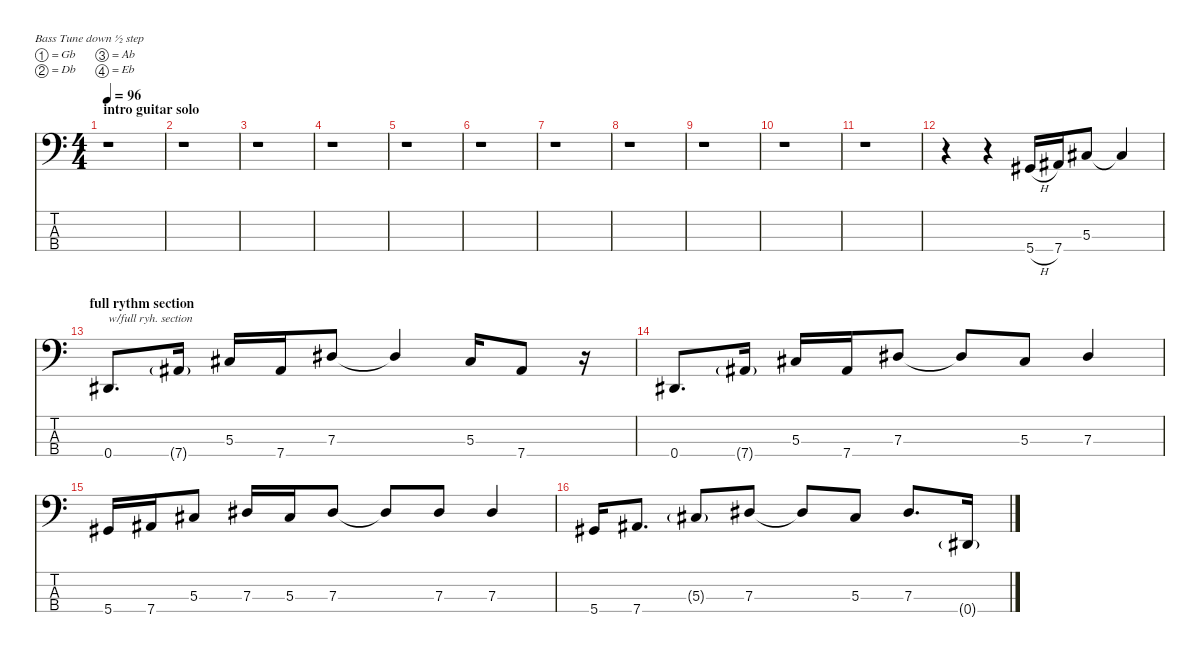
\defaultSystemsLayout 4
\hideDynamics
\bracketExtendMode nobrackets
\singleTrackTrackNamePolicy hidden
\multiTrackTrackNamePolicy hidden
\otherSystemsTrackNameOrientation horizontal
\track ("Bass" "el.bs.") {instrument electricbassfinger}
\staff {score tabs}
\tuning (Gb2 Db2 Ab1 Eb1)
\ts (4 4)
\section ("" "intro guitar solo")
\tempo 96
\clef f4
\ks c
r.1{dy ff instrument electricbassfinger beam Down} |
r.1{beam Down} |
r.1{beam Down} |
r.1{beam Down} |
r.1{beam Down} |
r.1{beam Down} |
r.1{beam Down} |
r.1{beam Down} |
r.1{beam Down} |
r.1{beam Down} |
r.1{beam Down} |
r.4{beam Down} r.4{beam Down} 5.4{h acc #}.16{beam Up} 7.4{acc #}.16{beam Up} 5.3{acc #}.8{beam Up} 5.3{t acc #}.4{dy f beam Up} |
\section ("" "full rythm section")
0.4{acc #}.8{d txt "w/full ryh. section" beam Up} 7.4{g acc #}.16{beam Up} 5.3{acc #}.16{beam Up} 7.4{acc #}.16{beam Up} 7.3{acc #}.8{beam Up} 7.3{t acc #}.4{beam Up} 5.3{acc #}.16{beam Up} 7.4{acc #}.8{beam Up} r.16{beam Up} |
0.4{acc #}.8{d beam Up} 7.4{g acc #}.16{beam Up} 5.3{acc #}.16{beam Up} 7.4{acc #}.16{beam Up} 7.3{acc #}.8{beam Up} 7.3{t acc #}.8{beam Up} 5.3{acc #}.8{beam Up} 7.3{acc #}.4{beam Up} |
5.4{acc #}.16{beam Up} 7.4{acc #}.16{beam Up} 5.3{acc #}.8{beam Up} 7.3{acc #}.16{beam Up} 5.3{acc #}.16{beam Up} 7.3{acc #}.8{beam Up} 7.3{t acc #}.8{beam Up} 7.3{acc #}.8{beam Up} 7.3{acc #}.4{beam Up} |
5.4{acc #}.16{beam Up} 7.4{acc #}.8{d beam Up} 5.3{g acc #}.8{beam Up} 7.3{acc #}.8{beam Up} 7.3{t acc #}.8{beam Up} 5.3{acc #}.8{beam Up} 7.3{acc #}.8{d beam Up} 0.4{g acc #}.16{beam Up}
